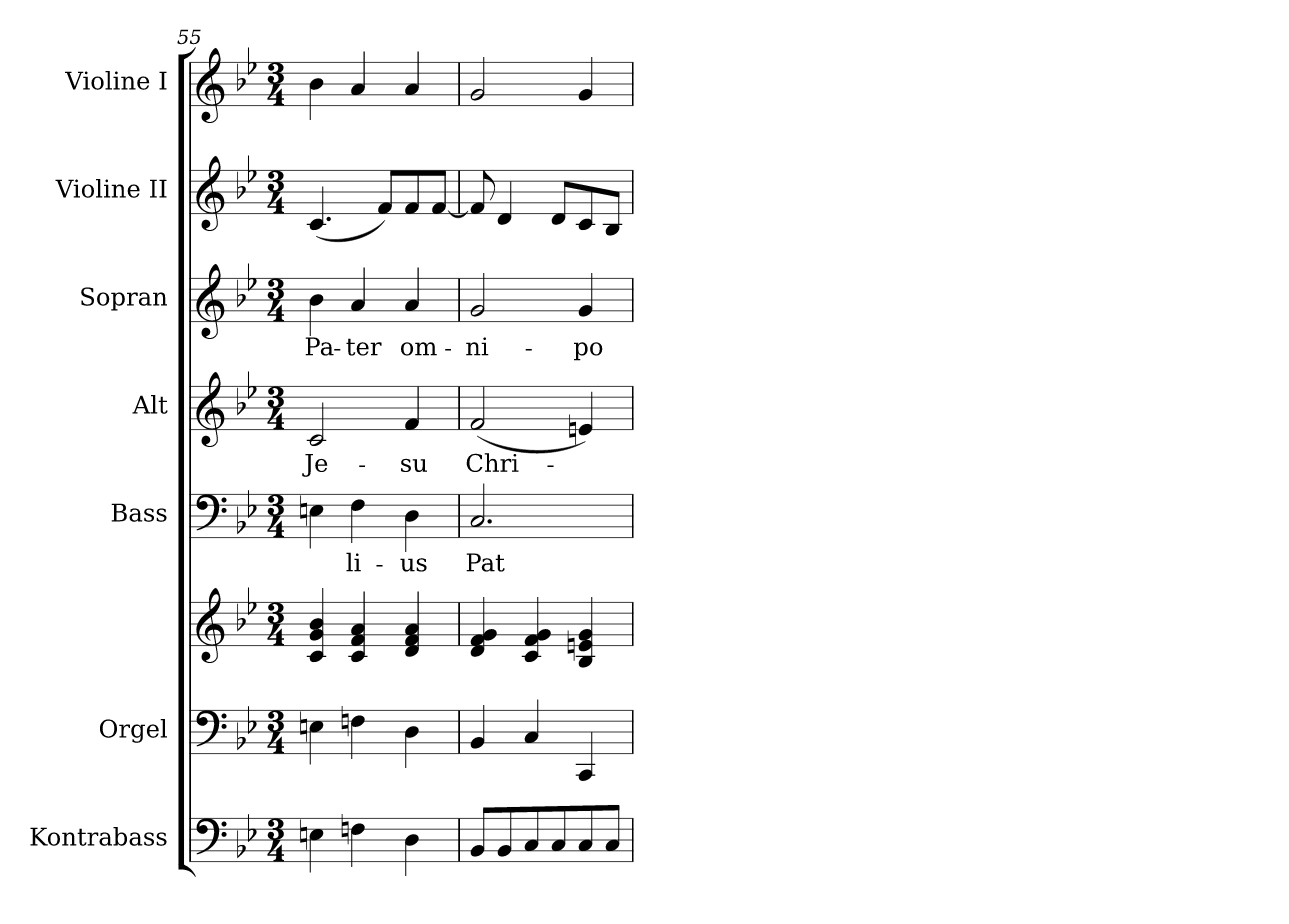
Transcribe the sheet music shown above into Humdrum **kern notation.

**kern	**kern	**kern	**kern	**text	**kern	**text	**kern	**text	**kern	**kern
*part7	*part6	*part6	*part5	*part5	*part4	*part4	*part3	*part3	*part2	*part1
*staff8	*staff7	*staff6	*staff5	*staff5	*staff4	*staff4	*staff3	*staff3	*staff2	*staff1
*I"Kontrabass	*I"Orgel	*	*I"Bass	*	*I"Alt	*	*I"Sopran	*	*I"Violine II	*I"Violine I
*I'Kb.	*I'Org.	*	*I'B	*	*I'A	*	*I'S	*	*I'Vl. II	*I'Vl. I
*clefF4	*clefF4	*clefG2	*clefF4	*	*clefG2	*	*clefG2	*	*clefG2	*clefG2
*ITrd7c12	*	*	*	*	*	*	*	*	*	*
*k[b-e-]	*k[b-e-]	*k[b-e-]	*k[b-e-]	*	*k[b-e-]	*	*k[b-e-]	*	*k[b-e-]	*k[b-e-]
*B-:	*B-:	*B-:	*B-:	*	*B-:	*	*B-:	*	*B-:	*B-:
*M3/4	*M3/4	*M3/4	*M3/4	*	*M3/4	*	*M3/4	*	*M3/4	*M3/4
=55	=55	=55	=55	=55	=55	=55	=55	=55	=55	=55
!	!	!	!	!	!	!LO:LY:b	!	!LO:LY:b	!	!
4EEn\	4En\	4c/ 4g/ 4b-/	4En\	.	2c/	Je-	4b-\	Pa-	(<4.c/	4b-\
!	!	!	!	!LO:LY:b	!	!	!	!LO:LY:b	!	!
4FFn\	4Fn\	4c/ 4f/ 4a/	4F\	-li-	.	.	4a/	-ter	.	4a/
.	.	.	.	.	.	.	.	.	8f/L)	.
!	!	!	!	!LO:LY:b	!	!LO:LY:b	!	!LO:LY:b	!	!
4DD\	4D\	4d/ 4f/ 4a/	4D\	-us	4f/	-su	4a/	om-	8f/	4a/
.	.	.	.	.	.	.	.	.	[8f/J	.
=56	=56	=56	=56	=56	=56	=56	=56	=56	=56	=56
!	!	!	!	!LO:LY:b	!	!LO:LY:b	!	!LO:LY:b	!	!
8BBB-/L	4BB-/	4d/ 4f/ 4g/	2.C/	Pat-	(<2f/	Chri-	2g/	-ni-	8f/]	2g/
8BBB-/	.	.	.	.	.	.	.	.	4d/	.
8CC/	4C/	4c/ 4f/ 4g/	.	.	.	.	.	.	.	.
8CC/	.	.	.	.	.	.	.	.	8d/L	.
!	!	!	!	!	!	!	!	!LO:LY:b	!	!
8CC/	4CC/	4B-/ 4en/ 4g/	.	.	4en/)	.	4g/	-po-	8c/	4g/
8CC/J	.	.	.	.	.	.	.	.	8B-/J	.
=	=	=	=	=	=	=	=	=	=	=
*-	*-	*-	*-	*-	*-	*-	*-	*-	*-	*-
